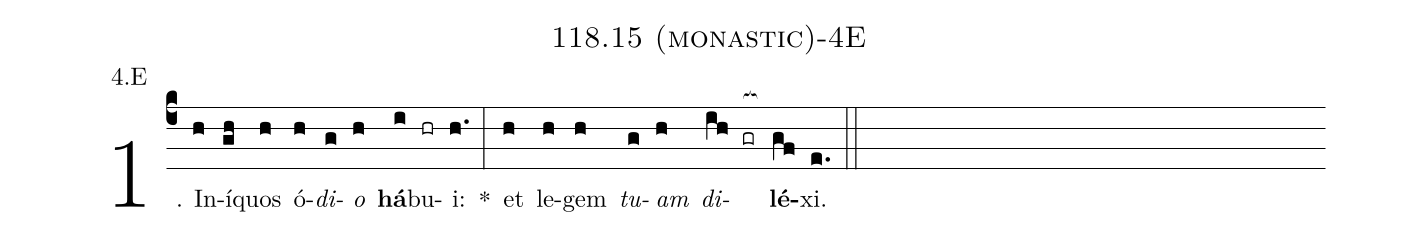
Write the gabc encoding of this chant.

name: 118.15 (monastic)-4E;
annotation: 4.E;
%%
(c4)1. In(h)í(gh)quos(h) ó(h)<i>di</i>(g)<i>o</i>(h) <b>há</b>(i)bu(hr)i:(h.) *(:) et(h) le(h)gem(h) <i>tu</i>(g)<i>am</i>(h) <i>di</i>(ih gr[ocb:1{])<b>lé</b>(gf[ocb:0}])xi.(e.) (::)
